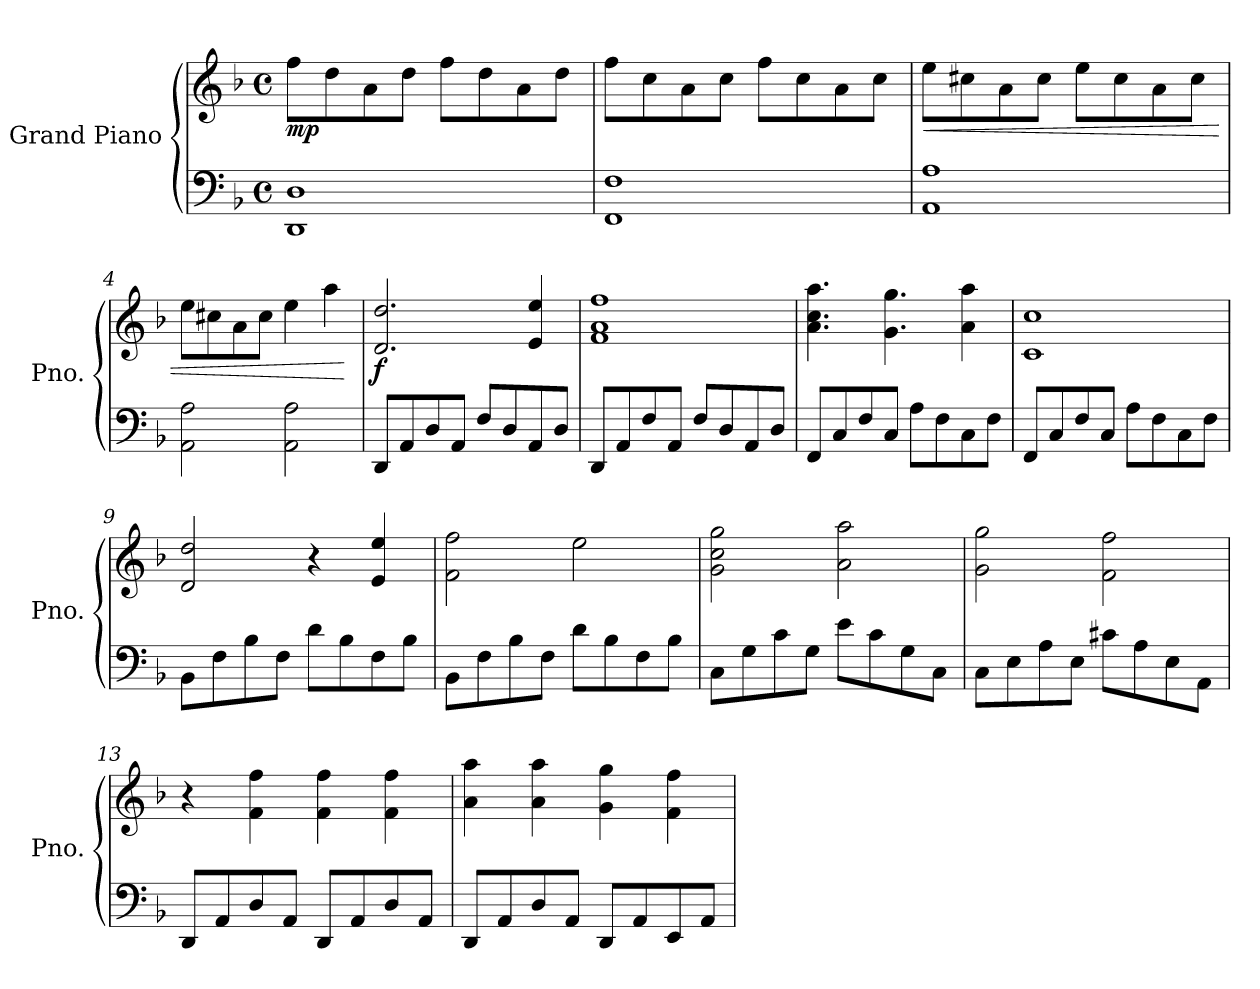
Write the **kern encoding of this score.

**kern	**kern	**dynam
*part1	*part1	*part1
*staff2	*staff1	*staff1/2
*I"Grand Piano	*	*
*I'Pno.	*	*
*clefF4	*clefG2	*
*k[b-]	*k[b-]	*
*M4/4	*M4/4	*
*met(c)	*met(c)	*
*MM160	*MM160	*
=1	=1	=1
!	!	!LO:DY:b
1DD 1D	8ff\L	mp
.	8dd\	.
.	8a\	.
.	8dd\J	.
.	8ff\L	.
.	8dd\	.
.	8a\	.
.	8dd\J	.
=2	=2	=2
1FF 1F	8ff\L	.
.	8cc\	.
.	8a\	.
.	8cc\J	.
.	8ff\L	.
.	8cc\	.
.	8a\	.
.	8cc\J	.
=3	=3	=3
!	!	!LO:HP:b
1AA 1A	8ee\L	<
.	8cc#X\	.
.	8a\	.
.	8cc#\J	.
.	8ee\L	.
.	8cc#\	.
.	8a\	.
.	8cc#\J	.
=4	=4	=4
2AA\ 2A\	8ee\L	.
.	8cc#X\	.
.	8a\	.
.	8cc#\J	.
2AA\ 2A\	4ee\	.
.	4aa\	.
.	.	[
!!LO:LB:g=z
=5	=5	=5
!	!	!LO:DY:b
8DD/L	2.d/ 2.dd/	f
8AA/	.	.
8D/	.	.
8AA/J	.	.
8F/L	.	.
8D/	.	.
8AA/	4e/ 4ee/	.
8D/J	.	.
=6	=6	=6
8DD/L	1f 1a 1ff	.
8AA/	.	.
8F/	.	.
8AA/J	.	.
8F/L	.	.
8D/	.	.
8AA/	.	.
8D/J	.	.
=7	=7	=7
8FF/L	4.a\ 4.cc\ 4.aa\	.
8C/	.	.
8F/	.	.
8C/J	4.g\ 4.gg\	.
8A\L	.	.
8F\	.	.
8C\	4a\ 4aa\	.
8F\J	.	.
=8	=8	=8
8FF/L	1c 1cc	.
8C/	.	.
8F/	.	.
8C/J	.	.
8A\L	.	.
8F\	.	.
8C\	.	.
8F\J	.	.
!!LO:LB:g=z
=9	=9	=9
8BB-\L	2d/ 2dd/	.
8F\	.	.
8B-\	.	.
8F\J	.	.
8d\L	4r	.
8B-\	.	.
8F\	4e/ 4ee/	.
8B-\J	.	.
=10	=10	=10
8BB-\L	2f\ 2ff\	.
8F\	.	.
8B-\	.	.
8F\J	.	.
8d\L	2ee\	.
8B-\	.	.
8F\	.	.
8B-\J	.	.
=11	=11	=11
8C\L	2g\ 2cc\ 2gg\	.
8G\	.	.
8c\	.	.
8G\J	.	.
8e\L	2a\ 2aa\	.
8c\	.	.
8G\	.	.
8C\J	.	.
=12	=12	=12
8C\L	2g\ 2gg\	.
8E\	.	.
8A\	.	.
8E\J	.	.
8c#X\L	2f\ 2ff\	.
8A\	.	.
8E\	.	.
8AA\J	.	.
!!LO:LB:g=z
=13	=13	=13
8DD/L	4r	.
8AA/	.	.
8D/	4f\ 4ff\	.
8AA/J	.	.
8DD/L	4f\ 4ff\	.
8AA/	.	.
8D/	4f\ 4ff\	.
8AA/J	.	.
=14	=14	=14
8DD/L	4a\ 4aa\	.
8AA/	.	.
8D/	4a\ 4aa\	.
8AA/J	.	.
8DD/L	4g\ 4gg\	.
8AA/	.	.
8EE/	4f\ 4ff\	.
8AA/J	.	.
=	=	=
*-	*-	*-
